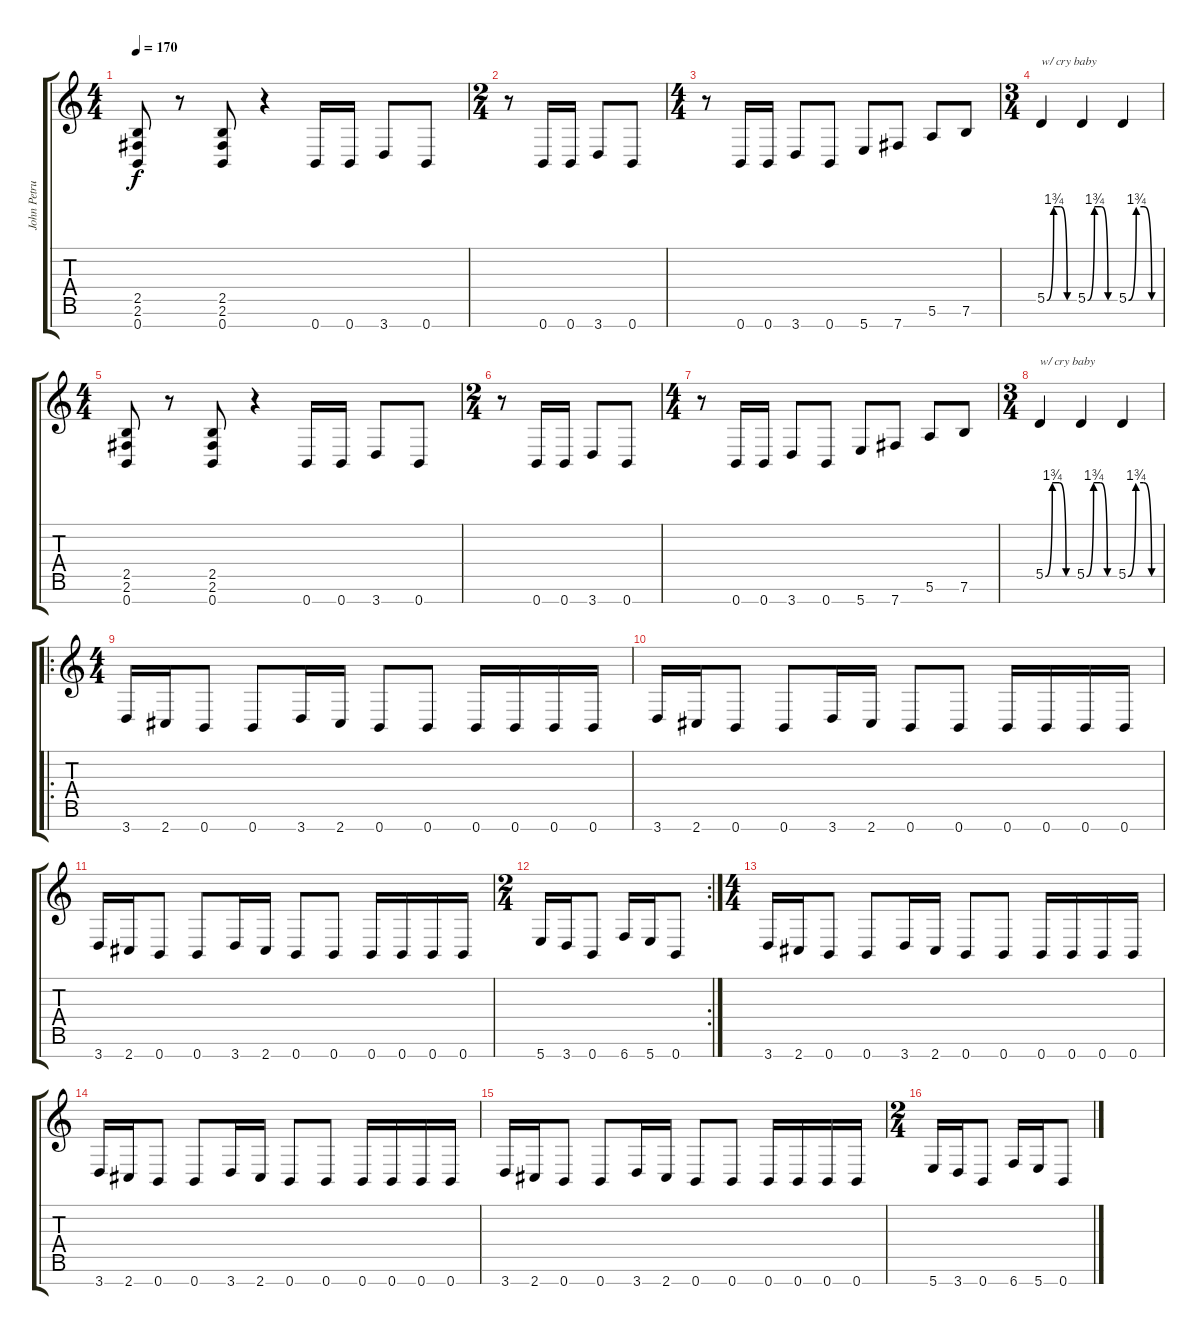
\track ("John Petrucci" "John Petru") {instrument distortionguitar}
\staff {score tabs}
\tuning (E4 B3 G3 D3 A2 E2 B1) {hide}
\ts (4 4)
\tempo 170
\clef g2
\ks c
(2.5 2.6 0.7).8{dy f} r.8 (2.5 2.6 0.7).8 r.4 0.7.16 0.7.16 3.7.8 0.7.8 |
\ts (2 4)
r.8 0.7.16 0.7.16 3.7.8 0.7.8 |
\ts (4 4)
r.8 0.7.16 0.7.16 3.7.8 0.7.8 5.7.8 7.7.8 5.6.8 7.6.8 |
\ts (3 4)
5.5{be (custom 0 0 15 7 30 7 45 0 60 0)}.4{txt "w/ cry baby"} 5.5{be (custom 0 0 15 7 30 7 45 0 60 0)}.4 5.5{be (custom 0 0 15 7 30 7 45 0 60 0)}.4 |
\ts (4 4)
(2.5 2.6 0.7).8 r.8 (2.5 2.6 0.7).8 r.4 0.7.16 0.7.16 3.7.8 0.7.8 |
\ts (2 4)
r.8 0.7.16 0.7.16 3.7.8 0.7.8 |
\ts (4 4)
r.8 0.7.16 0.7.16 3.7.8 0.7.8 5.7.8 7.7.8 5.6.8 7.6.8 |
\ts (3 4)
5.5{be (custom 0 0 15 7 30 7 45 0 60 0)}.4{txt "w/ cry baby"} 5.5{be (custom 0 0 15 7 30 7 45 0 60 0)}.4 5.5{be (custom 0 0 15 7 30 7 45 0 60 0)}.4 |
\ro
\ts (4 4)
3.7.16 2.7.16 0.7.8 0.7.8 3.7.16 2.7.16 0.7.8 0.7.8 0.7.16 0.7.16 0.7.16 0.7.16 |
3.7.16 2.7.16 0.7.8 0.7.8 3.7.16 2.7.16 0.7.8 0.7.8 0.7.16 0.7.16 0.7.16 0.7.16 |
3.7.16 2.7.16 0.7.8 0.7.8 3.7.16 2.7.16 0.7.8 0.7.8 0.7.16 0.7.16 0.7.16 0.7.16 |
\rc 2
\ts (2 4)
5.7.16 3.7.16 0.7.8 6.7.16 5.7.16 0.7.8 |
\ts (4 4)
3.7.16 2.7.16 0.7.8 0.7.8 3.7.16 2.7.16 0.7.8 0.7.8 0.7.16 0.7.16 0.7.16 0.7.16 |
3.7.16 2.7.16 0.7.8 0.7.8 3.7.16 2.7.16 0.7.8 0.7.8 0.7.16 0.7.16 0.7.16 0.7.16 |
3.7.16 2.7.16 0.7.8 0.7.8 3.7.16 2.7.16 0.7.8 0.7.8 0.7.16 0.7.16 0.7.16 0.7.16 |
\ts (2 4)
5.7.16 3.7.16 0.7.8 6.7.16 5.7.16 0.7.8
